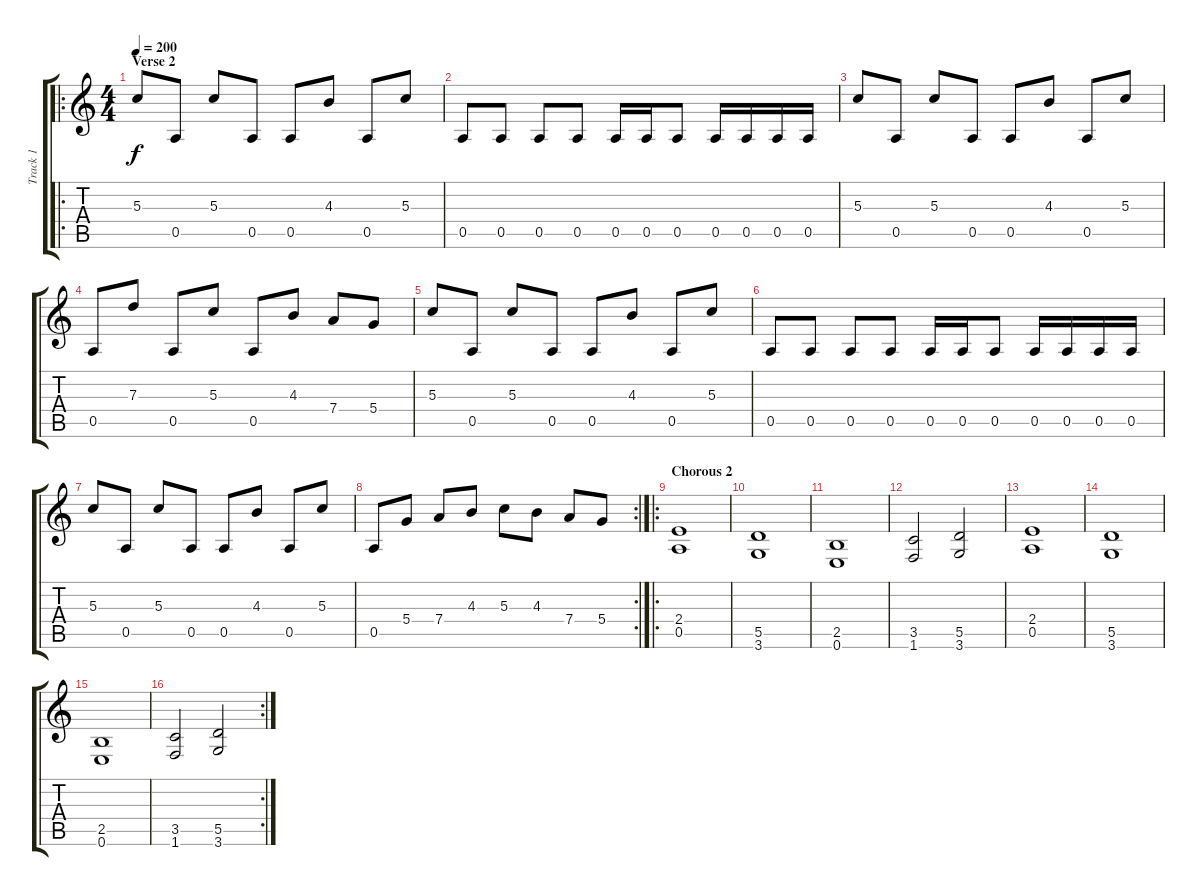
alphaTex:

\track ("Track 1" "Track 1") {instrument overdrivenguitar}
\staff {score tabs}
\tuning (E4 B3 G3 D3 A2 E2) {hide}
\ro
\ts (4 4)
\section ("" "Verse 2")
\tempo 200
\clef g2
\ks c
5.3.8{dy f} 0.5.8 5.3.8 0.5.8 0.5.8 4.3.8 0.5.8 5.3.8 |
0.5.8 0.5.8 0.5.8 0.5.8 0.5.16 0.5.16 0.5.8 0.5.16 0.5.16 0.5.16 0.5.16 |
5.3.8 0.5.8 5.3.8 0.5.8 0.5.8 4.3.8 0.5.8 5.3.8 |
0.5.8 7.3.8 0.5.8 5.3.8 0.5.8 4.3.8 7.4.8 5.4.8 |
5.3.8 0.5.8 5.3.8 0.5.8 0.5.8 4.3.8 0.5.8 5.3.8 |
0.5.8 0.5.8 0.5.8 0.5.8 0.5.16 0.5.16 0.5.8 0.5.16 0.5.16 0.5.16 0.5.16 |
5.3.8 0.5.8 5.3.8 0.5.8 0.5.8 4.3.8 0.5.8 5.3.8 |
\rc 2
0.5.8 5.4.8 7.4.8 4.3.8 5.3.8 4.3.8 7.4.8 5.4.8 |
\ro
\section ("" "Chorous 2")
(2.4 0.5).1 |
(5.5 3.6).1 |
(2.5 0.6).1 |
(3.5 1.6).2 (5.5 3.6).2 |
(2.4 0.5).1 |
(5.5 3.6).1 |
(2.5 0.6).1 |
\rc 2
(3.5 1.6).2 (5.5 3.6).2
